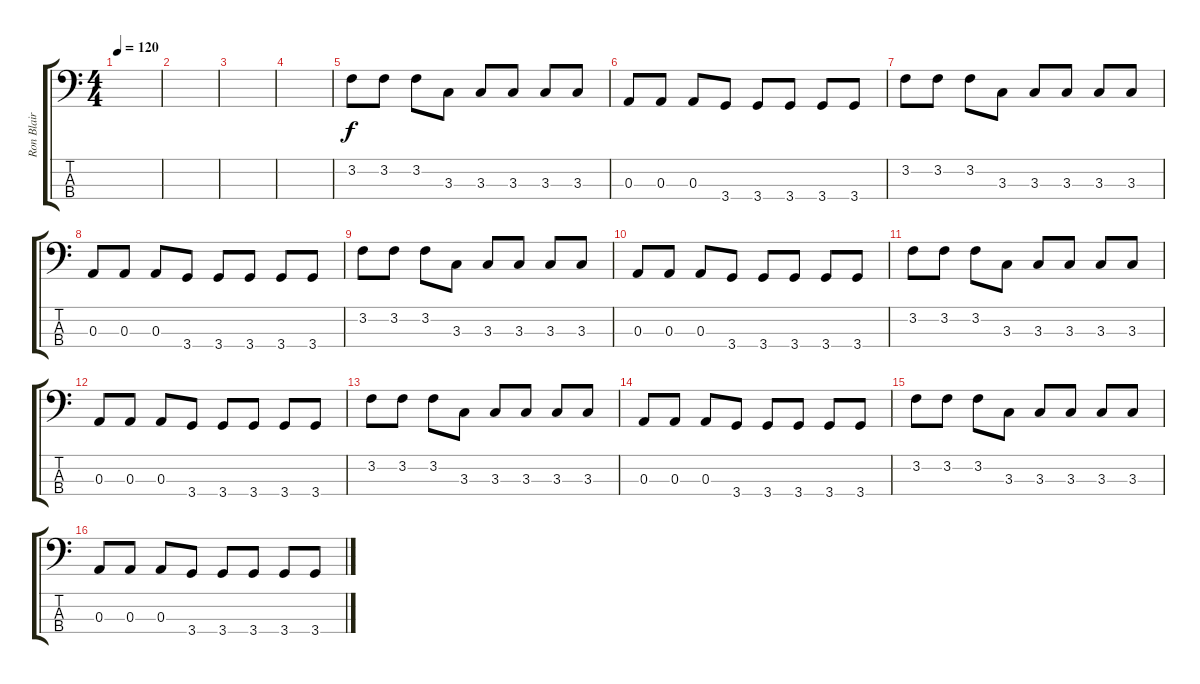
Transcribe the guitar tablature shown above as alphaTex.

\track ("Ron Blair" "Ron Blair") {instrument electricbassfinger}
\staff {score tabs}
\tuning (G2 D2 A1 E1) {hide}
\ts (4 4)
\tempo 120
\clef f4
\ks c
|
|
|
|
3.2.8 3.2.8 3.2.8 3.3.8 3.3.8 3.3.8 3.3.8 3.3.8 |
0.3.8 0.3.8 0.3.8 3.4.8 3.4.8 3.4.8 3.4.8 3.4.8 |
3.2.8 3.2.8 3.2.8 3.3.8 3.3.8 3.3.8 3.3.8 3.3.8 |
0.3.8 0.3.8 0.3.8 3.4.8 3.4.8 3.4.8 3.4.8 3.4.8 |
3.2.8 3.2.8 3.2.8 3.3.8 3.3.8 3.3.8 3.3.8 3.3.8 |
0.3.8 0.3.8 0.3.8 3.4.8 3.4.8 3.4.8 3.4.8 3.4.8 |
3.2.8 3.2.8 3.2.8 3.3.8 3.3.8 3.3.8 3.3.8 3.3.8 |
0.3.8 0.3.8 0.3.8 3.4.8 3.4.8 3.4.8 3.4.8 3.4.8 |
3.2.8 3.2.8 3.2.8 3.3.8 3.3.8 3.3.8 3.3.8 3.3.8 |
0.3.8 0.3.8 0.3.8 3.4.8 3.4.8 3.4.8 3.4.8 3.4.8 |
3.2.8 3.2.8 3.2.8 3.3.8 3.3.8 3.3.8 3.3.8 3.3.8 |
0.3.8 0.3.8 0.3.8 3.4.8 3.4.8 3.4.8 3.4.8 3.4.8
